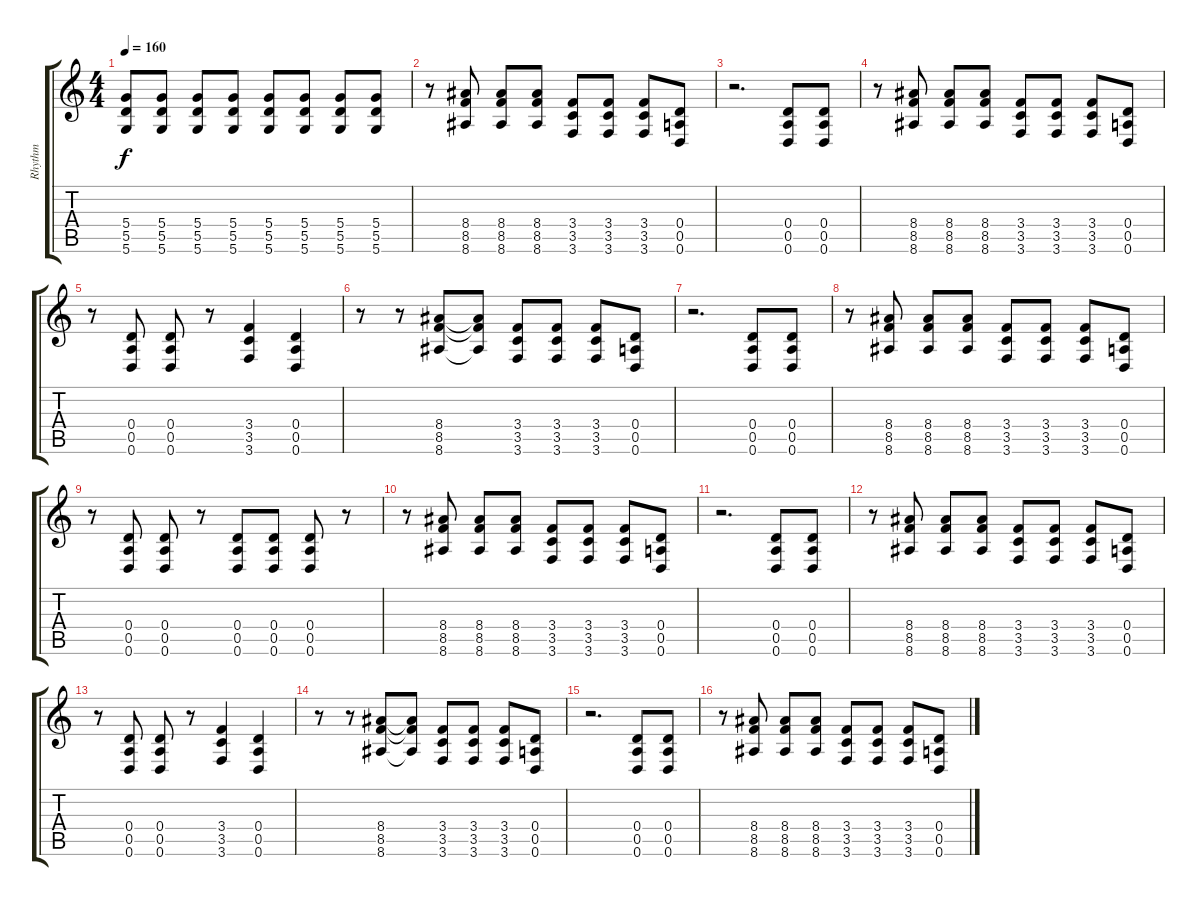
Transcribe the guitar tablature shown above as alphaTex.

\track ("Rhythm" "Rhythm") {instrument distortionguitar}
\staff {score tabs}
\tuning (E4 B3 G3 D3 A2 D2) {hide}
\ts (4 4)
\tempo 160
\clef g2
\ks c
(5.4 5.5 5.6).8{dy f} (5.4 5.5 5.6).8 (5.4 5.5 5.6).8 (5.4 5.5 5.6).8 (5.4 5.5 5.6).8 (5.4 5.5 5.6).8 (5.4 5.5 5.6).8 (5.4 5.5 5.6).8 |
r.8 (8.4 8.5 8.6).8 (8.4 8.5 8.6).8 (8.4 8.5 8.6).8 (3.4 3.5 3.6).8 (3.4 3.5 3.6).8 (3.4 3.5 3.6).8 (0.4 0.5 0.6).8 |
r.2{d} (0.4 0.5 0.6).8 (0.4 0.5 0.6).8 |
r.8 (8.4 8.5 8.6).8 (8.4 8.5 8.6).8 (8.4 8.5 8.6).8 (3.4 3.5 3.6).8 (3.4 3.5 3.6).8 (3.4 3.5 3.6).8 (0.4 0.5 0.6).8 |
r.8 (0.4 0.5 0.6).8 (0.4 0.5 0.6).8 r.8 (3.4 3.5 3.6).4 (0.4 0.5 0.6).4 |
r.8 r.8 (8.4 8.5 8.6).8 (8.4{t} 8.5{t} 8.6{t}).8 (3.4 3.5 3.6).8 (3.4 3.5 3.6).8 (3.4 3.5 3.6).8 (0.4 0.5 0.6).8 |
r.2{d} (0.4 0.5 0.6).8 (0.4 0.5 0.6).8 |
r.8 (8.4 8.5 8.6).8 (8.4 8.5 8.6).8 (8.4 8.5 8.6).8 (3.4 3.5 3.6).8 (3.4 3.5 3.6).8 (3.4 3.5 3.6).8 (0.4 0.5 0.6).8 |
r.8 (0.4 0.5 0.6).8 (0.4 0.5 0.6).8 r.8 (0.4 0.5 0.6).8 (0.4 0.5 0.6).8 (0.4 0.5 0.6).8 r.8 |
r.8 (8.4 8.5 8.6).8 (8.4 8.5 8.6).8 (8.4 8.5 8.6).8 (3.4 3.5 3.6).8 (3.4 3.5 3.6).8 (3.4 3.5 3.6).8 (0.4 0.5 0.6).8 |
r.2{d} (0.4 0.5 0.6).8 (0.4 0.5 0.6).8 |
r.8 (8.4 8.5 8.6).8 (8.4 8.5 8.6).8 (8.4 8.5 8.6).8 (3.4 3.5 3.6).8 (3.4 3.5 3.6).8 (3.4 3.5 3.6).8 (0.4 0.5 0.6).8 |
r.8 (0.4 0.5 0.6).8 (0.4 0.5 0.6).8 r.8 (3.4 3.5 3.6).4 (0.4 0.5 0.6).4 |
r.8 r.8 (8.4 8.5 8.6).8 (8.4{t} 8.5{t} 8.6{t}).8 (3.4 3.5 3.6).8 (3.4 3.5 3.6).8 (3.4 3.5 3.6).8 (0.4 0.5 0.6).8 |
r.2{d} (0.4 0.5 0.6).8 (0.4 0.5 0.6).8 |
r.8 (8.4 8.5 8.6).8 (8.4 8.5 8.6).8 (8.4 8.5 8.6).8 (3.4 3.5 3.6).8 (3.4 3.5 3.6).8 (3.4 3.5 3.6).8 (0.4 0.5 0.6).8
